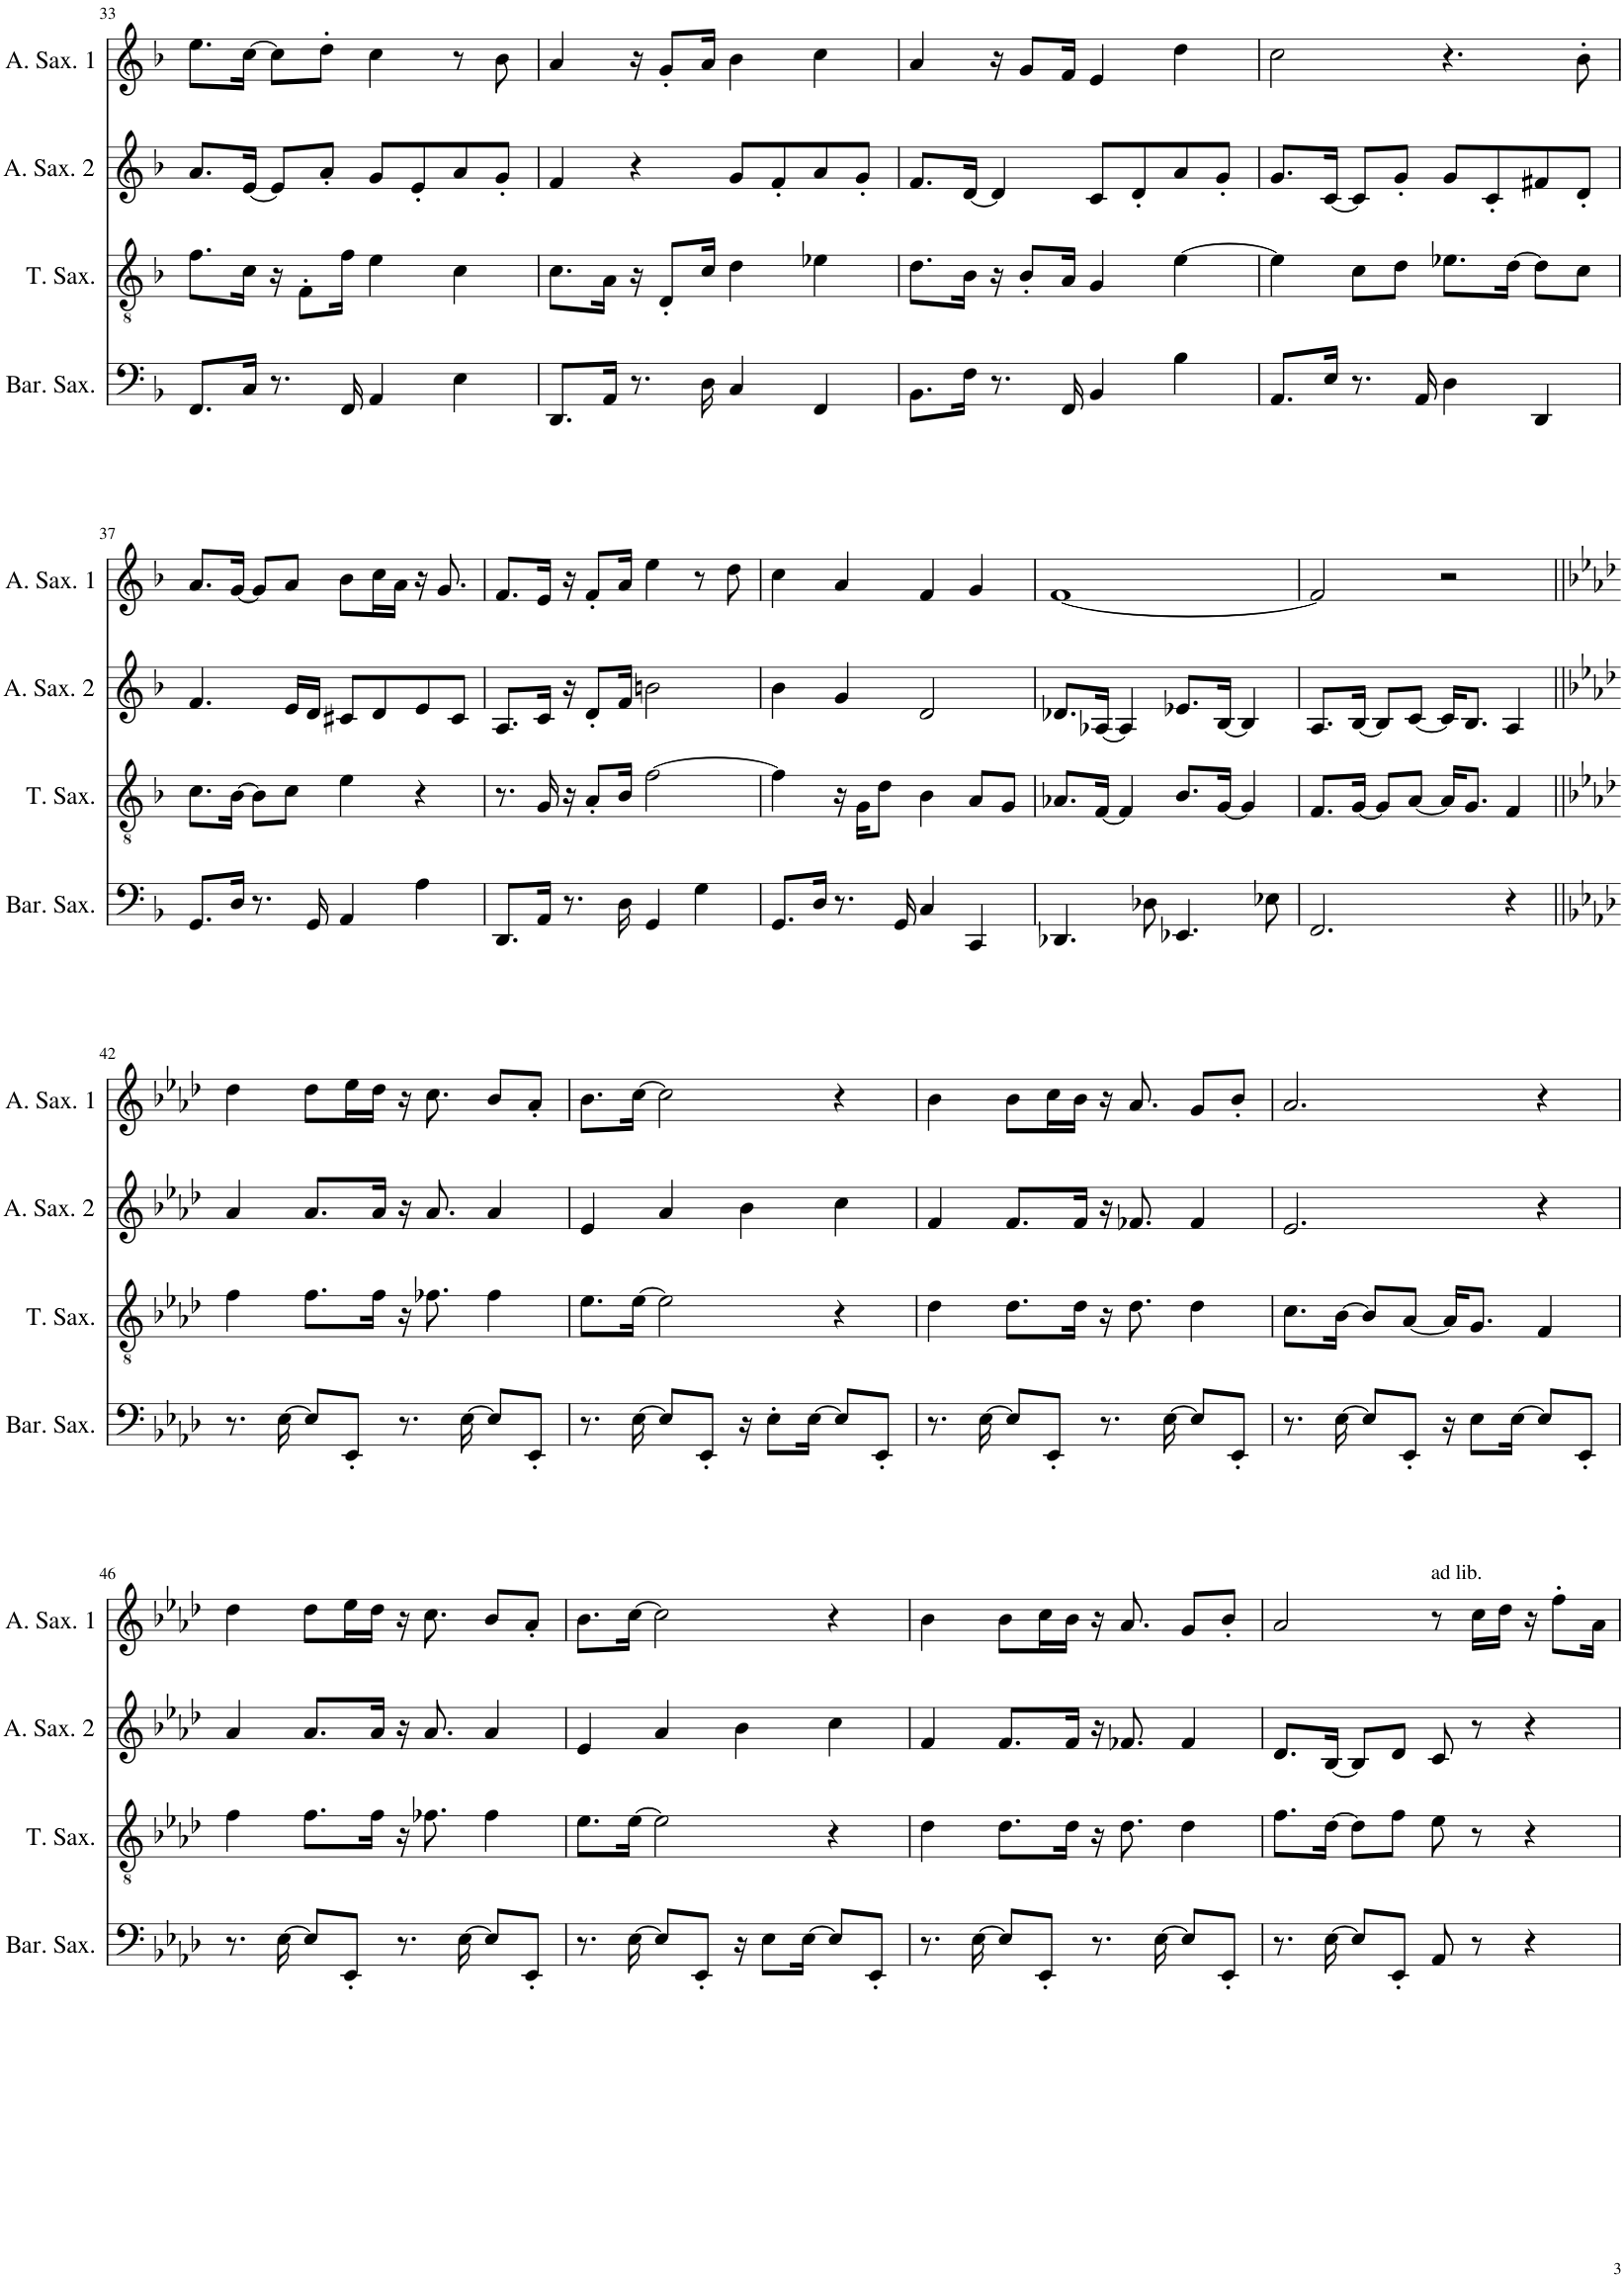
**kern	**kern	**kern	**kern
*part4	*part3	*part2	*part1
*staff4	*staff3	*staff2	*staff1
*I"Baritone Saxophone	*I"Tenor Saxophone	*I"Alto Saxophone 2	*I"Alto Saxophone 1
*I'Bar. Sax.	*I'T. Sax.	*I'A. Sax. 2	*I'A. Sax. 1
!!LO:PB:g=z
*clefF4	*clefGv2	*clefG2	*clefG2
*ITrd12c21	*ITrd8c14	*ITrd5c9	*ITrd5c9
*k[b-]	*k[b-]	*k[b-]	*k[b-]
*M4/4	*M4/4	*M4/4	*M4/4
=33	=33	=33	=33
8.FF/L	8.f\L	8.a/L	8.ee\L
16C/Jk	16c\Jk	[16e/Jk	[16cc\Jk
8.r	16r	8e/L]	8cc\L]
.	8F'\L	.	.
.	.	8a'/J	8dd'\J
16FF/	16f\Jk	.	.
4AA/	4e\	8g/L	4cc\
.	.	8e'/	.
4E\	4c\	8a/	8r
.	.	8g'/J	8b-\
=34	=34	=34	=34
8.DD/L	8.c\L	4f/	4a/
16AA/Jk	16A\Jk	.	.
8.r	16r	4r	16r
.	8D'/L	.	8g'/L
16D\	16c/Jk	.	16a/Jk
4C/	4d\	8g/L	4b-\
.	.	8f'/	.
4FF/	4e-X\	8a/	4cc\
.	.	8g'/J	.
=35	=35	=35	=35
8.BB-\L	8.d\L	8.f/L	4a/
16F\Jk	16B-\Jk	[16d/Jk	.
8.r	16r	4d/]	16r
.	8B-'/L	.	8g/L
16FF/	16A/Jk	.	16f/Jk
4BB-/	4G/	8c/L	4e/
.	.	8d'/	.
4B-\	[4e\	8a/	4dd\
.	.	8g'/J	.
=36	=36	=36	=36
8.AA/L	4e\]	8.g/L	2cc\
16E/Jk	.	[16c/Jk	.
8.r	8c\L	8c/L]	.
.	8d\J	8g'/J	.
16AA/	.	.	.
4D\	8.e-X\L	8g/L	4.r
.	.	8c'/	.
.	[16d\Jk	.	.
4DD/	8d\L]	8f#X/	.
.	8c\J	8d'/J	8b-'\
!!LO:LB:g=z
=37	=37	=37	=37
8.GG/L	8.c\L	4.f/	8.a/L
16D/Jk	[16B-\Jk	.	[16g/Jk
8.r	8B-\L]	.	8g/L]
.	8c\J	16e/LL	8a/J
16GG/	.	16d/JJ	.
4AA/	4e\	8c#X/L	8b-\L
.	.	8d/	16cc\L
.	.	.	16a\JJ
4A\	4r	8e/	16r
.	.	.	8.g/
.	.	8c#/J	.
=38	=38	=38	=38
8.DD/L	8.r	8.A/L	8.f/L
16AA/Jk	16G/	16c/Jk	16e/Jk
8.r	16r	16r	16r
.	8A'/L	8d'/L	8f'/L
16D\	16B-/Jk	16f/Jk	16a/Jk
4GG/	[2f\	2bn\	4ee\
4G\	.	.	8r
.	.	.	8dd\
=39	=39	=39	=39
8.GG/L	4f\]	4b-\	4cc\
16D/Jk	.	.	.
8.r	16r	4g/	4a/
.	16G\KL	.	.
.	8d\J	.	.
16GG/	.	.	.
4C/	4B-\	2d/	4f/
4CC/	8A/L	.	4g/
.	8G/J	.	.
=40	=40	=40	=40
4.DD-X/	8.A-X/L	8.d-X/L	[1f
.	[16F/Jk	[16A-X/Jk	.
.	4F/]	4A-/]	.
8D-X\	.	.	.
4.EE-X/	8.B-/L	8.e-X/L	.
.	[16G/Jk	[16B-/Jk	.
.	4G/]	4B-/]	.
8E-X\	.	.	.
=41	=41	=41	=41
2.FF/	8.F/L	8.A/L	2f/]
.	[16G/Jk	[16B-/Jk	.
.	8G/L]	8B-/L]	.
.	[8A/J	[8c/J	.
.	16A/KL]	16c/KL]	2r
.	8.G/J	8.B-/J	.
4r	4F/	4A/	.
!!LO:LB:g=z
=42||	=42||	=42||	=42||
*k[b-e-a-d-]	*k[b-e-a-d-]	*k[b-e-a-d-]	*k[b-e-a-d-]
8.r	4f\	4a-/	4dd-\
[16E-\	.	.	.
8E-/L]	8.f\L	8.a-/L	8dd-\L
8EE-'/J	.	.	16ee-\L
.	16f\Jk	16a-/Jk	16dd-\JJ
8.r	16r	16r	16r
.	8.f-X\	8.a-/	8.cc\
[16E-\	.	.	.
8E-/L]	4f-\	4a-/	8b-/L
8EE-'/J	.	.	8a-'/J
=43	=43	=43	=43
8.r	8.e-\L	4e-/	8.b-\L
[16E-\	[16e-\Jk	.	[16cc\Jk
8E-/L]	2e-\]	4a-/	2cc\]
8EE-'/J	.	.	.
16r	.	4b-\	.
8E-'\L	.	.	.
[16E-\Jk	.	.	.
8E-/L]	4r	4cc\	4r
8EE-'/J	.	.	.
=44	=44	=44	=44
8.r	4d-\	4f/	4b-\
[16E-\	.	.	.
8E-/L]	8.d-\L	8.f/L	8b-\L
8EE-'/J	.	.	16cc\L
.	16d-\Jk	16f/Jk	16b-\JJ
8.r	16r	16r	16r
.	8.d-\	8.f-X/	8.a-/
[16E-\	.	.	.
8E-/L]	4d-\	4f-/	8g/L
8EE-'/J	.	.	8b-'/J
=45	=45	=45	=45
8.r	8.c\L	2.e-/	2.a-/
[16E-\	[16B-\Jk	.	.
8E-/L]	8B-/L]	.	.
8EE-'/J	[8A-/J	.	.
16r	16A-/KL]	.	.
8E-\L	8.G/J	.	.
[16E-\Jk	.	.	.
8E-/L]	4F/	4r	4r
8EE-'/J	.	.	.
!!LO:LB:g=z
=46	=46	=46	=46
8.r	4f\	4a-/	4dd-\
[16E-\	.	.	.
8E-/L]	8.f\L	8.a-/L	8dd-\L
8EE-'/J	.	.	16ee-\L
.	16f\Jk	16a-/Jk	16dd-\JJ
8.r	16r	16r	16r
.	8.f-X\	8.a-/	8.cc\
[16E-\	.	.	.
8E-/L]	4f-\	4a-/	8b-/L
8EE-'/J	.	.	8a-'/J
=47	=47	=47	=47
8.r	8.e-\L	4e-/	8.b-\L
[16E-\	[16e-\Jk	.	[16cc\Jk
8E-/L]	2e-\]	4a-/	2cc\]
8EE-'/J	.	.	.
16r	.	4b-\	.
8E-\L	.	.	.
[16E-\Jk	.	.	.
8E-/L]	4r	4cc\	4r
8EE-'/J	.	.	.
=48	=48	=48	=48
8.r	4d-\	4f/	4b-\
[16E-\	.	.	.
8E-/L]	8.d-\L	8.f/L	8b-\L
8EE-'/J	.	.	16cc\L
.	16d-\Jk	16f/Jk	16b-\JJ
8.r	16r	16r	16r
.	8.d-\	8.f-X/	8.a-/
[16E-\	.	.	.
8E-/L]	4d-\	4f-/	8g/L
8EE-'/J	.	.	8b-'/J
=49	=49	=49	=49
8.r	8.f\L	8.d-/L	2a-/
[16E-\	[16d-\Jk	[16B-/Jk	.
8E-/L]	8d-\L]	8B-/L]	.
8EE-'/J	8f\J	8d-/J	.
!	!	!	!LO:TX:a:t=ad lib.
8AA-/	8e-\	8c/	8r
8r	8r	8r	16cc\LL
.	.	.	16dd-\JJ
4r	4r	4r	16r
.	.	.	8ff'\L
.	.	.	16a-\Jk
=	=	=	=
*-	*-	*-	*-
